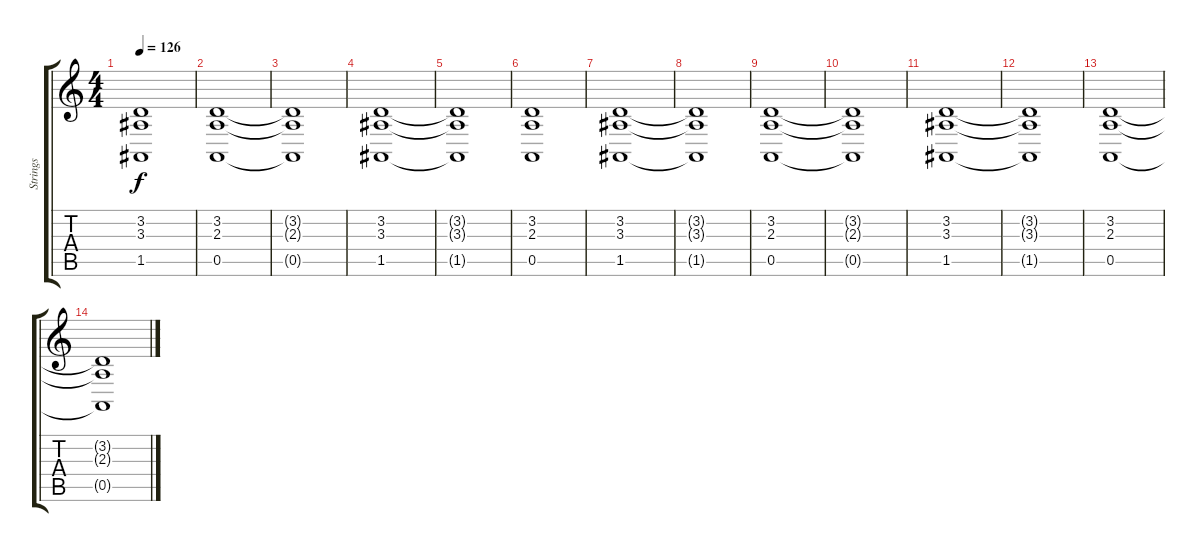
\track ("Strings" "Strings") {instrument stringensemble1}
\staff {score tabs}
\tuning (E4 B3 G3 D3 A2 E2) {hide}
\ts (4 4)
\tempo 126
\clef g2
\ks c
(3.2{t} 3.3{t} 1.5{t}).1{dy f} |
(3.2 2.3 0.5).1 |
(3.2{t} 2.3{t} 0.5{t}).1 |
(3.2 3.3 1.5).1 |
(3.2{t} 3.3{t} 1.5{t}).1 |
(3.2 2.3 0.5).1 |
(3.2 3.3 1.5).1 |
(3.2{t} 3.3{t} 1.5{t}).1 |
(3.2 2.3 0.5).1 |
(3.2{t} 2.3{t} 0.5{t}).1 |
(3.2 3.3 1.5).1 |
(3.2{t} 3.3{t} 1.5{t}).1 |
(3.2 2.3 0.5).1 |
(3.2{t} 2.3{t} 0.5{t}).1{volume 1}
